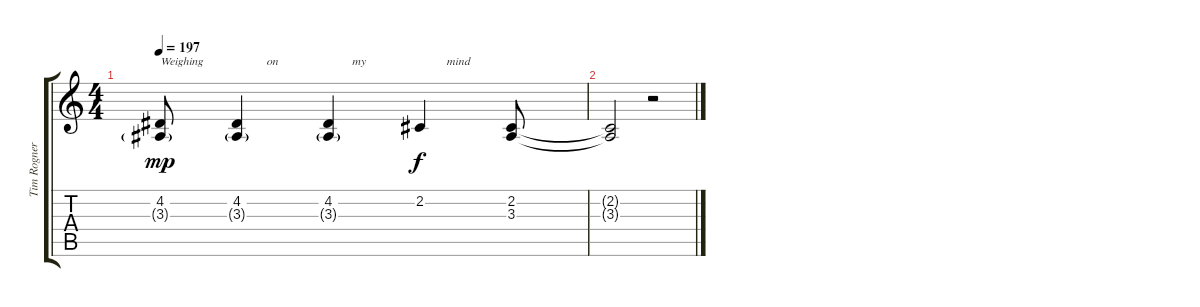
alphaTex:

\track ("Tim Rogner - Vocals" "Tim Rogner") {instrument altosax}
\staff {score tabs}
\tuning (E4 B3 G3 D3 A2 E2) {hide}
\ts (4 4)
\tempo 197
\clef g2
\ks c
(4.2 3.3{g}).8{txt "Weighing" dy mp} (4.2 3.3{g}).4{txt "          on"} (4.2 3.3{g}).4{txt "        my"} 2.2.4{txt "         mind" dy f} (2.2 3.3).8 |
(2.2{t} 3.3{t}).2 r.2
